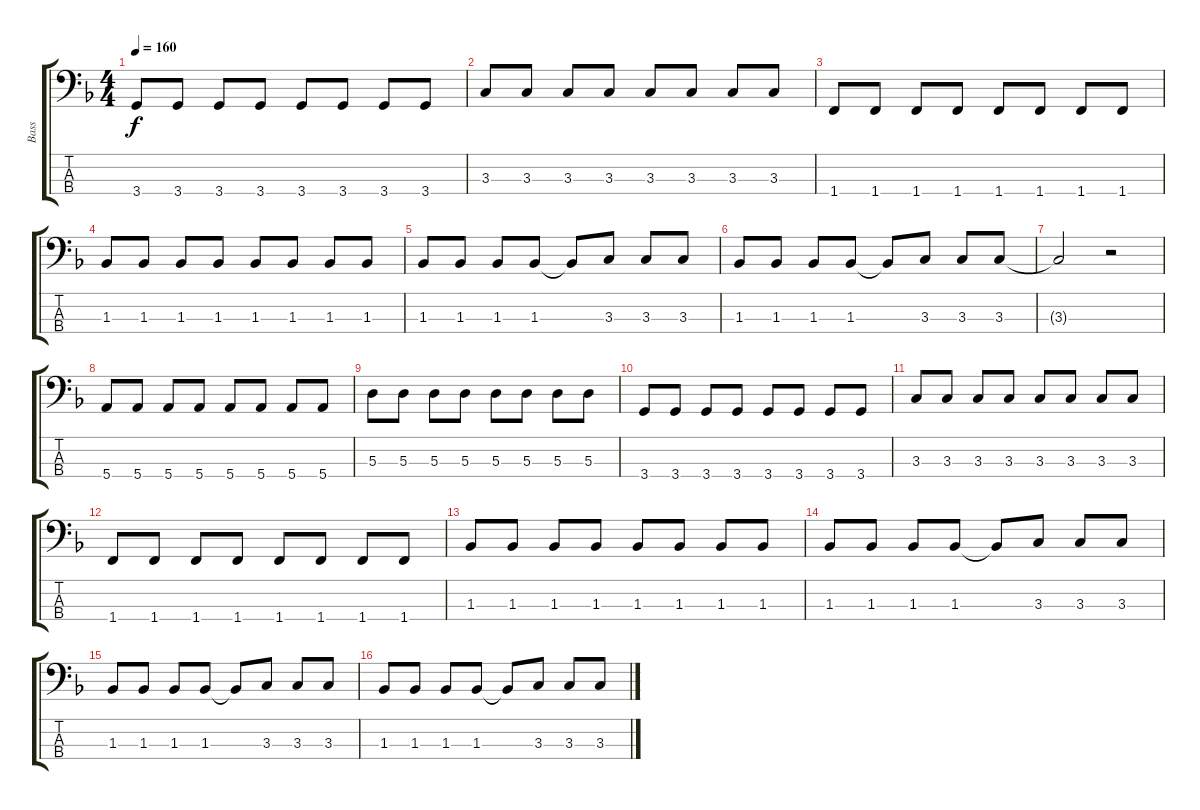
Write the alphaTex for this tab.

\track ("Bass" "Bass") {instrument electricbassfinger}
\staff {score tabs}
\tuning (G2 D2 A1 E1) {hide}
\ts (4 4)
\tempo 160
\clef f4
\ks dminor
3.4.8{dy f} 3.4.8 3.4.8 3.4.8 3.4.8 3.4.8 3.4.8 3.4.8 |
3.3.8 3.3.8 3.3.8 3.3.8 3.3.8 3.3.8 3.3.8 3.3.8 |
1.4.8 1.4.8 1.4.8 1.4.8 1.4.8 1.4.8 1.4.8 1.4.8 |
1.3.8 1.3.8 1.3.8 1.3.8 1.3.8 1.3.8 1.3.8 1.3.8 |
1.3.8 1.3.8 1.3.8 1.3.8 1.3{t}.8 3.3.8 3.3.8 3.3.8 |
1.3.8 1.3.8 1.3.8 1.3.8 1.3{t}.8 3.3.8 3.3.8 3.3.8 |
3.3{t}.2 r.2 |
5.4.8 5.4.8 5.4.8 5.4.8 5.4.8 5.4.8 5.4.8 5.4.8 |
5.3.8 5.3.8 5.3.8 5.3.8 5.3.8 5.3.8 5.3.8 5.3.8 |
3.4.8 3.4.8 3.4.8 3.4.8 3.4.8 3.4.8 3.4.8 3.4.8 |
3.3.8 3.3.8 3.3.8 3.3.8 3.3.8 3.3.8 3.3.8 3.3.8 |
1.4.8 1.4.8 1.4.8 1.4.8 1.4.8 1.4.8 1.4.8 1.4.8 |
1.3.8 1.3.8 1.3.8 1.3.8 1.3.8 1.3.8 1.3.8 1.3.8 |
1.3.8 1.3.8 1.3.8 1.3.8 1.3{t}.8 3.3.8 3.3.8 3.3.8 |
1.3.8 1.3.8 1.3.8 1.3.8 1.3{t}.8 3.3.8 3.3.8 3.3.8 |
1.3.8 1.3.8 1.3.8 1.3.8 1.3{t}.8 3.3.8 3.3.8 3.3.8
